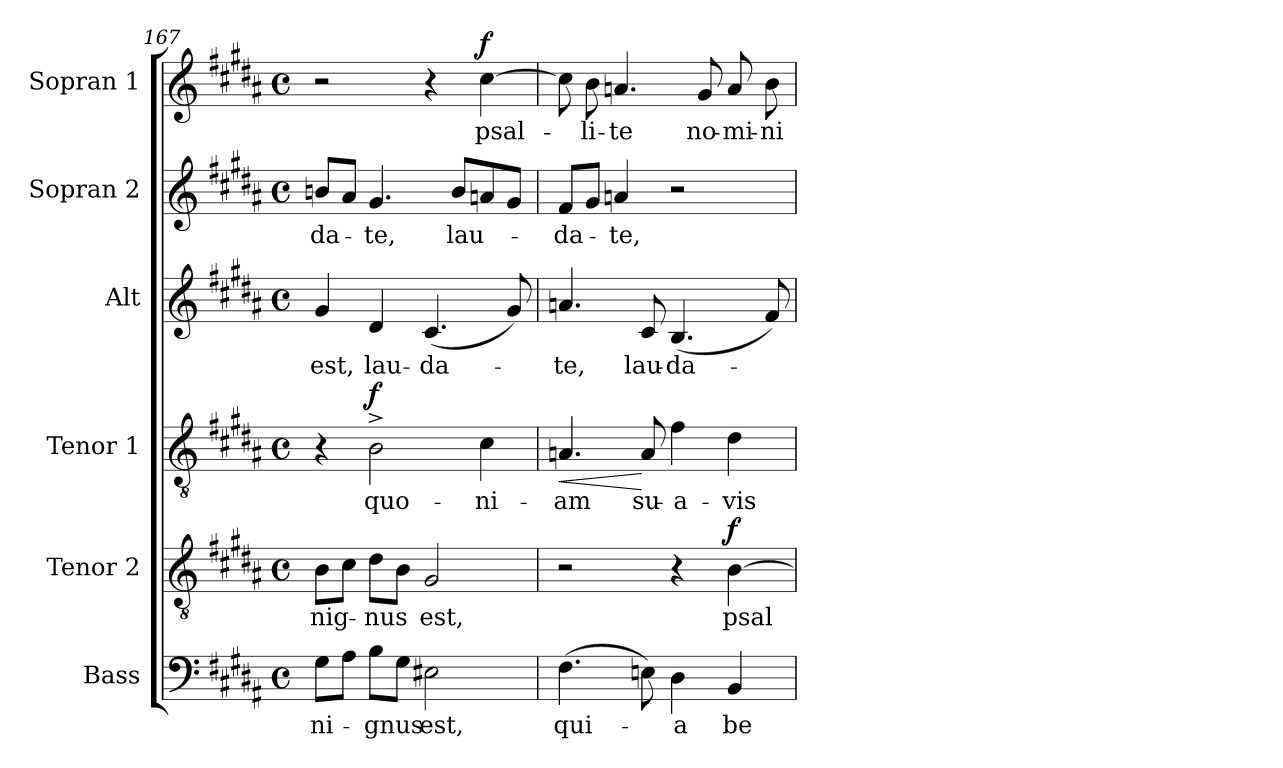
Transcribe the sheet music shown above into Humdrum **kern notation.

**kern	**text	**kern	**text	**dynam	**kern	**text	**dynam	**kern	**text	**kern	**text	**kern	**text	**dynam
*part6	*part6	*part5	*part5	*part5	*part4	*part4	*part4	*part3	*part3	*part2	*part2	*part1	*part1	*part1
*staff6	*staff6	*staff5	*staff5	*staff5	*staff4	*staff4	*staff4	*staff3	*staff3	*staff2	*staff2	*staff1	*staff1	*staff1
*I"Bass	*	*I"Tenor 2	*	*	*I"Tenor 1	*	*	*I"Alt	*	*I"Sopran 2	*	*I"Sopran 1	*	*
*I'B.	*	*I'T. 2	*	*	*I'T. 1	*	*	*I'A.	*	*I'S. 2	*	*I'S. 1	*	*
*clefF4	*	*clefGv2	*	*	*clefGv2	*	*	*clefG2	*	*clefG2	*	*clefG2	*	*
*k[f#c#g#d#a#]	*	*k[f#c#g#d#a#]	*	*	*k[f#c#g#d#a#]	*	*	*k[f#c#g#d#a#]	*	*k[f#c#g#d#a#]	*	*k[f#c#g#d#a#]	*	*
*B:	*	*B:	*	*	*B:	*	*	*B:	*	*B:	*	*B:	*	*
*M4/4	*	*M4/4	*	*	*M4/4	*	*	*M4/4	*	*M4/4	*	*M4/4	*	*
*met(c)	*	*met(c)	*	*	*met(c)	*	*	*met(c)	*	*met(c)	*	*met(c)	*	*
=167	=167	=167	=167	=167	=167	=167	=167	=167	=167	=167	=167	=167	=167	=167
!	!LO:LY:b	!	!LO:LY:b	!	!	!	!	!	!LO:LY:b	!	!LO:LY:b	!	!	!
8G#\L	-ni-	8B\L	-nig-	.	4r	.	.	4g#/	est,	8bn/L	-da-	2r	.	.
8A#\J	.	8c#\J	.	.	.	.	.	.	.	8a#/J	.	.	.	.
!	!LO:LY:b	!	!LO:LY:b	!	!	!LO:LY:b	!LO:DY:a	!	!LO:LY:b	!	!LO:LY:b	!	!	!
8B\L	-gnus	8d#\L	-nus	.	2B^>\	quo-	f	4d#/	lau-	4.g#/	-te,	.	.	.
8G#\J	.	8B\J	.	.	.	.	.	.	.	.	.	.	.	.
!	!LO:LY:b	!	!LO:LY:b	!	!	!	!	!	!LO:LY:b	!	!	!	!	!
2E#X\	est,	2G#/	est,	.	.	.	.	(<4.c#/	-da-	.	.	4r	.	.
!	!	!	!	!	!	!	!	!	!	!	!LO:LY:b	!	!	!
.	.	.	.	.	.	.	.	.	.	8b/L	lau-	.	.	.
!	!	!	!	!	!	!LO:LY:b	!	!	!	!	!	!	!LO:LY:b	!LO:DY:a
.	.	.	.	.	4c#\	-ni-	.	.	.	8an/	.	[4cc#\	psal-	f
.	.	.	.	.	.	.	.	8g#/)	.	8g#/J	.	.	.	.
=168	=168	=168	=168	=168	=168	=168	=168	=168	=168	=168	=168	=168	=168	=168
!	!LO:LY:b	!	!	!	!	!LO:LY:b	!LO:HP:b	!	!LO:LY:b	!	!LO:LY:b	!	!	!
(>4.F#\	qui-	2r	.	.	4.An/	-am	<	4.an/	-te,	8f#/L	-da-	8cc#\]	.	.
!	!	!	!	!	!	!	!	!	!	!	!	!	!LO:LY:b	!
.	.	.	.	.	.	.	.	.	.	8g#/J	.	8b\	-li-	.
!	!	!	!	!	!	!	!	!	!	!	!LO:LY:b	!	!LO:LY:b	!
.	.	.	.	.	.	.	.	.	.	4an/	-te,	4.an/	-te	.
!	!	!	!	!	!	!LO:LY:b	!	!	!LO:LY:b	!	!	!	!	!
8En\)	.	.	.	.	8A/	su-	[	8c#/	lau-	.	.	.	.	.
!	!LO:LY:b	!	!	!	!	!LO:LY:b	!	!	!LO:LY:b	!	!	!	!	!
4D#\	-a	4r	.	.	4f#\	-a-	.	(<4.B/	-da-	2r	.	.	.	.
!	!	!	!	!	!	!	!	!	!	!	!	!	!LO:LY:b	!
.	.	.	.	.	.	.	.	.	.	.	.	8g#/	no-	.
!	!LO:LY:b	!	!LO:LY:b	!LO:DY:a	!	!LO:LY:b	!	!	!	!	!	!	!LO:LY:b	!
4BB/	be-	[4B\	psal-	f	4d#\	-vis	.	.	.	.	.	8a/	-mi-	.
!	!	!	!	!	!	!	!	!	!	!	!	!	!LO:LY:b	!
.	.	.	.	.	.	.	.	8f#/)	.	.	.	8b\	-ni	.
=	=	=	=	=	=	=	=	=	=	=	=	=	=	=
*-	*-	*-	*-	*-	*-	*-	*-	*-	*-	*-	*-	*-	*-	*-
